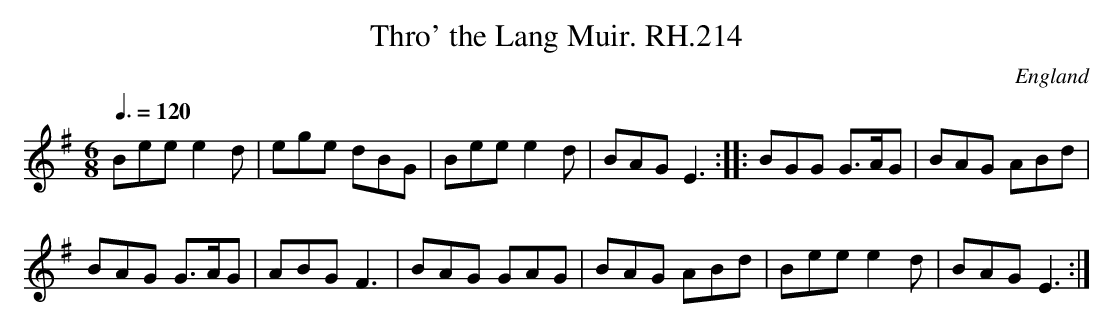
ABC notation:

X:1
T:Thro' the Lang Muir. RH.214
L:1/8
M:6/8
O:England
Q:3/8=120
K:G
Beee2d|ege dBG|Bee e2d|BAGE3:|\
|:BGG G>AG|BAG ABd|!
BAG G>AG|ABGF3|\
BAG GAG|BAG ABd|Beee2d|BAGE3:|
